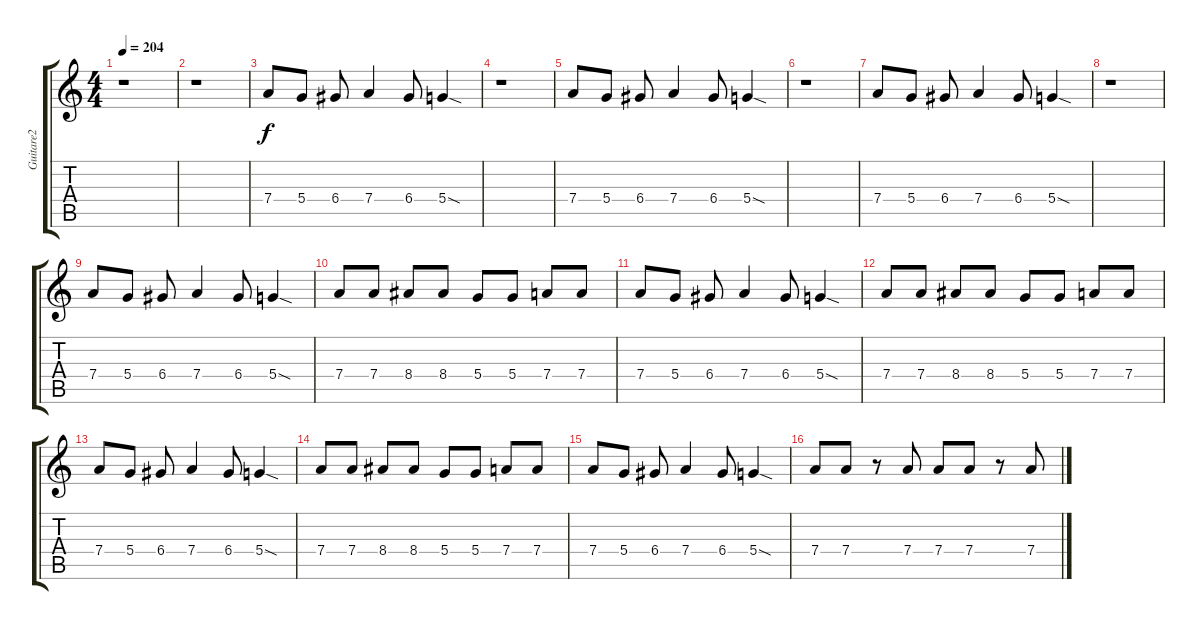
\track ("Guitare2" "Guitare2") {instrument distortionguitar}
\staff {score tabs}
\tuning (E4 B3 G3 D3 A2 E2) {hide}
\ts (4 4)
\tempo 204
\clef g2
\ks c
r.1{dy f instrument distortionguitar} |
r.1 |
7.4.8 5.4.8 6.4.8 7.4.4 6.4.8 5.4{sod}.4 |
r.1 |
7.4.8 5.4.8 6.4.8 7.4.4 6.4.8 5.4{sod}.4 |
r.1 |
7.4.8 5.4.8 6.4.8 7.4.4 6.4.8 5.4{sod}.4 |
r.1 |
7.4.8 5.4.8 6.4.8 7.4.4 6.4.8 5.4{sod}.4 |
7.4.8 7.4.8 8.4.8 8.4.8 5.4.8 5.4.8 7.4.8 7.4.8 |
7.4.8 5.4.8 6.4.8 7.4.4 6.4.8 5.4{sod}.4 |
7.4.8 7.4.8 8.4.8 8.4.8 5.4.8 5.4.8 7.4.8 7.4.8 |
7.4.8 5.4.8 6.4.8 7.4.4 6.4.8 5.4{sod}.4 |
7.4.8 7.4.8 8.4.8 8.4.8 5.4.8 5.4.8 7.4.8 7.4.8 |
7.4.8 5.4.8 6.4.8 7.4.4 6.4.8 5.4{sod}.4 |
7.4.8 7.4.8 r.8 7.4.8 7.4.8 7.4.8 r.8 7.4.8
